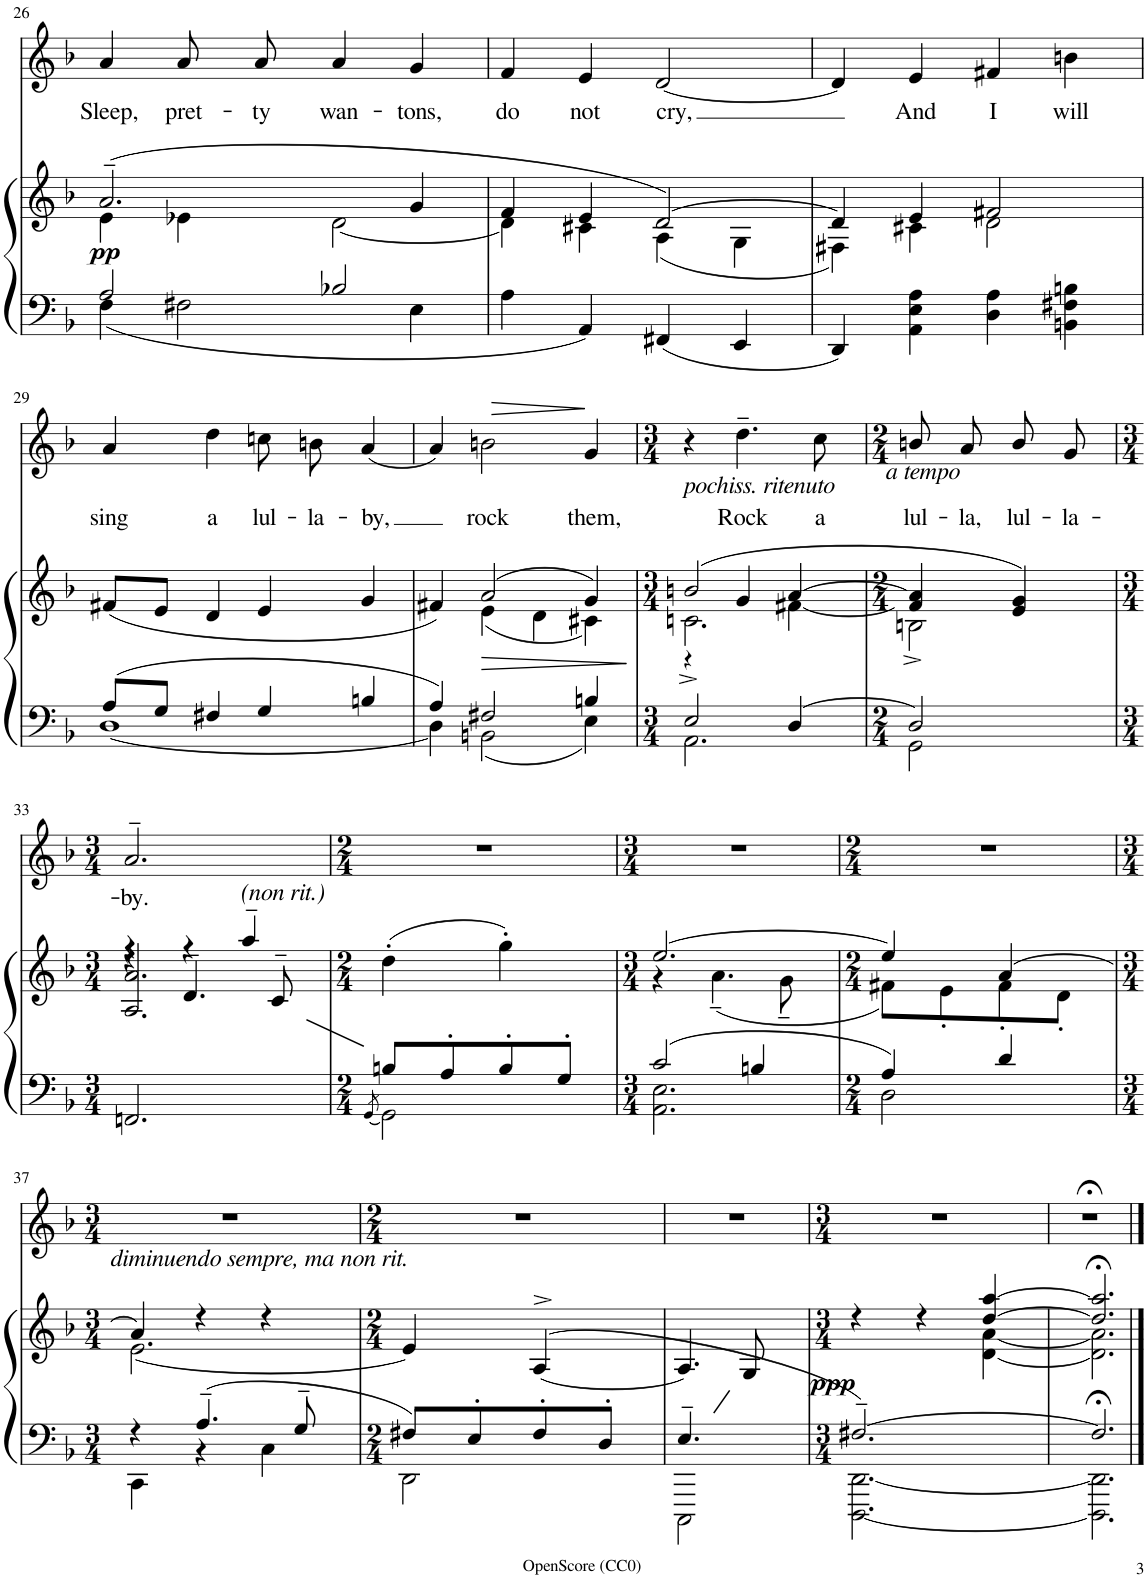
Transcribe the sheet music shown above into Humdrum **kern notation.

**kern	**kern	**dynam	**kern	**text	**dynam
*part2	*part2	*part2	*part1	*part1	*part1
*staff3	*staff2	*staff2/3	*staff1	*staff1	*staff1
*I"Piano	*	*	*I"Voice	*	*
*I'Pno	*	*	*	*	*
!!LO:PB:g=z
*clefF4	*clefG2	*	*clefG2	*	*
*k[b-]	*k[b-]	*	*k[b-]	*	*
*M4/4	*M4/4	*	*M4/4	*	*
=26	=26	=26	=26	=26	=26
*^	*^	*	*	*	*
!	!	!	!	!LO:DY:b	!	!LO:LY:b	!
2A/	4F\	(2.a~/	4e\	pp	4a/	Sleep,	.
!	!	!	!	!	!	!LO:LY:b	!
.	2F#X\	.	4e-X\	.	8a/L	pret-	.
!	!	!	!	!	!	!LO:LY:b	!
.	.	.	.	.	8a/J	-ty	.
!	!	!	!	!	!	!LO:LY:b	!
2B-X/	.	.	[2d\	.	4a/	wan-	.
!	!	!	!	!	!	!LO:LY:b	!
.	4E\	4g/	.	.	4g/	-tons,	.
=27	=27	=27	=27	=27	=27	=27	=27
!	!	!	!	!	!	!LO:LY:b	!
*v	*v	*	*	*	*	*	*
4A\	4f/	4d\]	.	4f/	do	.
!	!	!	!	!	!LO:LY:b	!
4AA/	4e/	4c#X\	.	4e/	not	.
!	!	!	!	!	!LO:LY:b	!
4FF#X/	[2d/)	(4A\	.	[2d/	cry,	.
4EE/	.	4G\	.	.	.	.
=28	=28	=28	=28	=28	=28	=28
4DD/	4d/]	4F#X\)	.	4d/]	.	.
!	!	!	!	!	!LO:LY:b	!
4AA\ 4E\ 4A\	4e/	4c#X\	.	4e/	And	.
!	!	!	!	!	!LO:LY:b	!
4D\ 4A\	2f#X/	2d\	.	4f#X/	I	.
!	!	!	!	!	!LO:LY:b	!
4BBn\ 4F#X\ 4Bn\	.	.	.	4bn\	will	.
*	*v	*v	*	*	*	*
!!LO:LB:g=z
=29	=29	=29	=29	=29	=29
*^	*	*	*	*	*
!	!	!	!	!	!LO:LY:b	!
8A/L	[1D	(8f#X/L	.	4a/	sing	.
8G/J	.	8e/J	.	.	.	.
!	!	!	!	!	!LO:LY:b	!
4F#X/	.	4d/	.	4dd\	a	.
!	!	!	!	!	!LO:LY:b	!
4G/	.	4e/	.	8ccn\L	lul-	.
!	!	!	!	!	!LO:LY:b	!
.	.	.	.	8bn\J	-la-	.
!	!	!	!	!	!LO:LY:b	!
4Bn/	.	4g/	.	[4a/	-by,	.
=30	=30	=30	=30	=30	=30	=30
*	*	*^	*	*	*	*
4A/	4D\]	4f#X/)	4ryy	.	4a/]	.	.
!	!	!	!	!LO:HP:b	!	!LO:LY:b	!LO:HP:b
2F#X/	2BBn\	(>2a/	(4e\	>	2bn\	rock	>
.	.	.	4d\	.	.	.	.
!	!	!	!	!	!	!LO:LY:b	!
4Bn/	4E\	4g/)	4c#X\)	.	4g/	them,	]
*v	*v	*	*	*	*	*	*
*	*v	*v	*	*	*	*
.	.	]	.	.	.
=31	=31	=31	=31	=31	=31
*M3/4	*M3/4	*	*M3/4	*	*
*^	*^	*	*	*	*
*	*	*	*^	*	*	*	*
2E/	2.AA\	(2bn/	2.cn^\	4r	.	4r	.	.
!	!	!	!	!	!	!LO:TX:b:i:t=pochiss. ritenuto	!	!
!	!	!	!	!	!	!	!LO:LY:b	!
.	.	.	.	4g/	.	4.dd~\	Rock	.
[4D/	.	[4a/	.	[4f#X\	.	.	.	.
!	!	!	!	!	!	!	!LO:LY:b	!
.	.	.	.	.	.	8cc\	a	.
*	*	*v	*v	*v	*	*	*	*
=32	=32	=32	=32	=32	=32	=32
*M2/4	*	*M2/4	*	*M2/4	*	*
*	*	*^	*	*	*	*
!	!	!	!	!	!LO:TX:b:i:t=a tempo	!	!
!	!	!	!	!	!	!LO:LY:b	!
2D/]	2GG\	4f#/] 4a/]	2Bn^\	.	8bn/L	lul-	.
!	!	!	!	!	!	!LO:LY:b	!
.	.	.	.	.	8a/J	-la,	.
!	!	!	!	!	!	!LO:LY:b	!
.	.	4e/ 4g/)	.	.	8b/L	lul-	.
!	!	!	!	!	!	!LO:LY:b	!
.	.	.	.	.	8g/J	-la-	.
*	*	*v	*v	*	*	*	*
!!LO:LB:g=z
=33	=33	=33	=33	=33	=33	=33
*M3/4	*	*M3/4	*	*M3/4	*	*
*	*	*^	*	*	*	*
*	*	*	*^	*	*	*	*
!	!	!	!	!	!	!	!LO:LY:b	!
*	*	*	*	*	*	*^	*	*
4r	2.FFn/	4r	2.A/ 2.a/	4ryy	.	2.a~>/	2ryy	-by.	.
2ryy	.	4r	.	4.d~/	.	.	.	.	.
!	!	!	!	!	!	!	!LO:TX:b:i:t=(non rit.)	!	!
.	.	4aa~/	.	.	.	.	4ryy	.	.
.	.	.	.	8c~/	.	.	.	.	.
*	*	*v	*v	*v	*	*	*	*	*
*	*	*	*	*v	*v	*	*
=34	=34	=34	=34	=34	=34	=34
*M2/4	*	*M2/4	*	*M2/4	*	*
.	[<8qGG/	.	.	.	.	.
8Bn/L	2GG\]	(4dd'\	.	2r	.	.
8A'/	.	.	.	.	.	.
8B'/	.	4gg'\)	.	.	.	.
8G'/J	.	.	.	.	.	.
=35	=35	=35	=35	=35	=35	=35
*M3/4	*	*M3/4	*	*M3/4	*	*
*	*	*^	*	*	*	*
2c/	2.AA\ 2.E\	[2.ee/	4r	.	2.r	.	.
.	.	.	(4.a~\	.	.	.	.
4Bn/	.	.	.	.	.	.	.
.	.	.	8g~\	.	.	.	.
=36	=36	=36	=36	=36	=36	=36	=36
*M2/4	*	*M2/4	*	*	*M2/4	*	*
4A/	2D\	4ee/]	8f#X\L)	.	2r	.	.
.	.	.	8e'\	.	.	.	.
4d/	.	[4a/	8f#'\	.	.	.	.
.	.	.	8d'\J	.	.	.	.
!!LO:LB:g=z
=37	=37	=37	=37	=37	=37	=37	=37
*M3/4	*	*M3/4	*	*	*M3/4	*	*
!	!	!	!	!	!LO:TX:b:i:t=diminuendo sempre, ma non rit.	!	!
4r	4CC\	4a/]	[2.e\	.	2.r	.	.
4.A~/	4r	4r	.	.	.	.	.
.	4C\	4r	.	.	.	.	.
8G~/	.	.	.	.	.	.	.
*	*	*v	*v	*	*	*	*
=38	=38	=38	=38	=38	=38	=38
*M2/4	*	*M2/4	*	*M2/4	*	*
8F#X/L	2DD\	4e/]	.	2r	.	.
8E'/	.	.	.	.	.	.
8F#'/	.	([4A^>/	.	.	.	.
8D'/J	.	.	.	.	.	.
=39	=39	=39	=39	=39	=39	=39
*	*	*^	*	*	*	*
4.E~/	2CCC\	4.A/]	4.ryy	.	2r	.	.
8ryy	.	8ryy	8G/	.	.	.	.
*v	*v	*	*	*	*	*	*
=40	=40	=40	=40	=40	=40	=40
*M3/4	*M3/4	*	*	*M3/4	*	*
*^	*	*	*	*	*	*
*	*^	*	*	*	*	*	*
!	!	!	!	!	!LO:DY:b	!	!	!
[2.F#X~/)	4r	[2.DDD\ [2.DD\	2ryy	2ryy	ppp	2.r	.	.
.	4r	.	.	.	.	.	.	.
.	4ryy	.	[4d\ [4a\	[4dd/ [4aa/	.	.	.	.
*	*v	*v	*	*	*	*	*	*
=41	=41	=41	=41	=41	=41	=41	=41
2.F#;</]	2.DDD\] 2.DD\]	2.d\] 2.a\]	2.dd/];< 2.aa/];<	.	2.r;<	.	.
*v	*v	*	*	*	*	*	*
*	*v	*v	*	*	*	*
==	==	==	==	==	==
*-	*-	*-	*-	*-	*-
